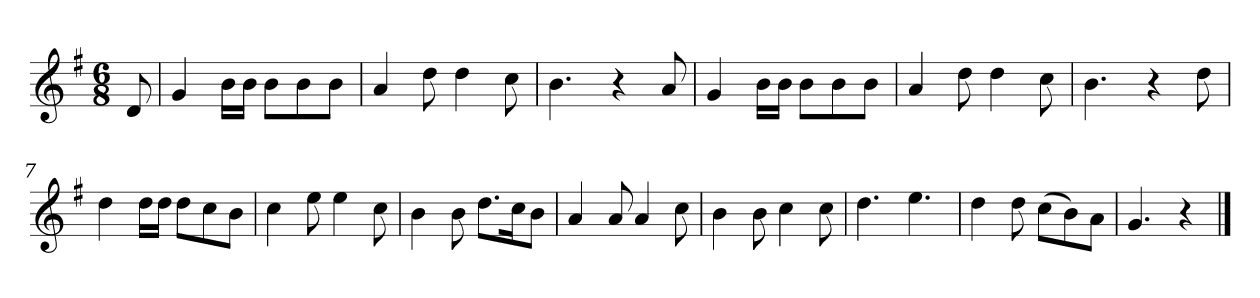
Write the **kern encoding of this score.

**kern
*part1
*staff1
*k[f#]
*M6/8
*MM120
=
8d
=1
4g
16bLL
16bJJ
8bL
8b
8bJ
=2
4a
8dd
4dd
8cc
=3
4.b
4r
8a
=4
4g
16bLL
16bJJ
8bL
8b
8bJ
=5
4a
8dd
4dd
8cc
=6
4.b
4r
8dd
=7
4dd
16ddLL
16ddJJ
8ddL
8cc
8bJ
=8
4cc
8ee
4ee
8cc
=9
4b
8b
8.ddL
16ccK
8bJ
=10
4a
8a
4a
8cc
=11
4b
8b
4cc
8cc
=12
4.dd
4.ee
=13
4dd
8dd
(8ccL
8b)
8aJ
=14
4.g
4r
==
*-
